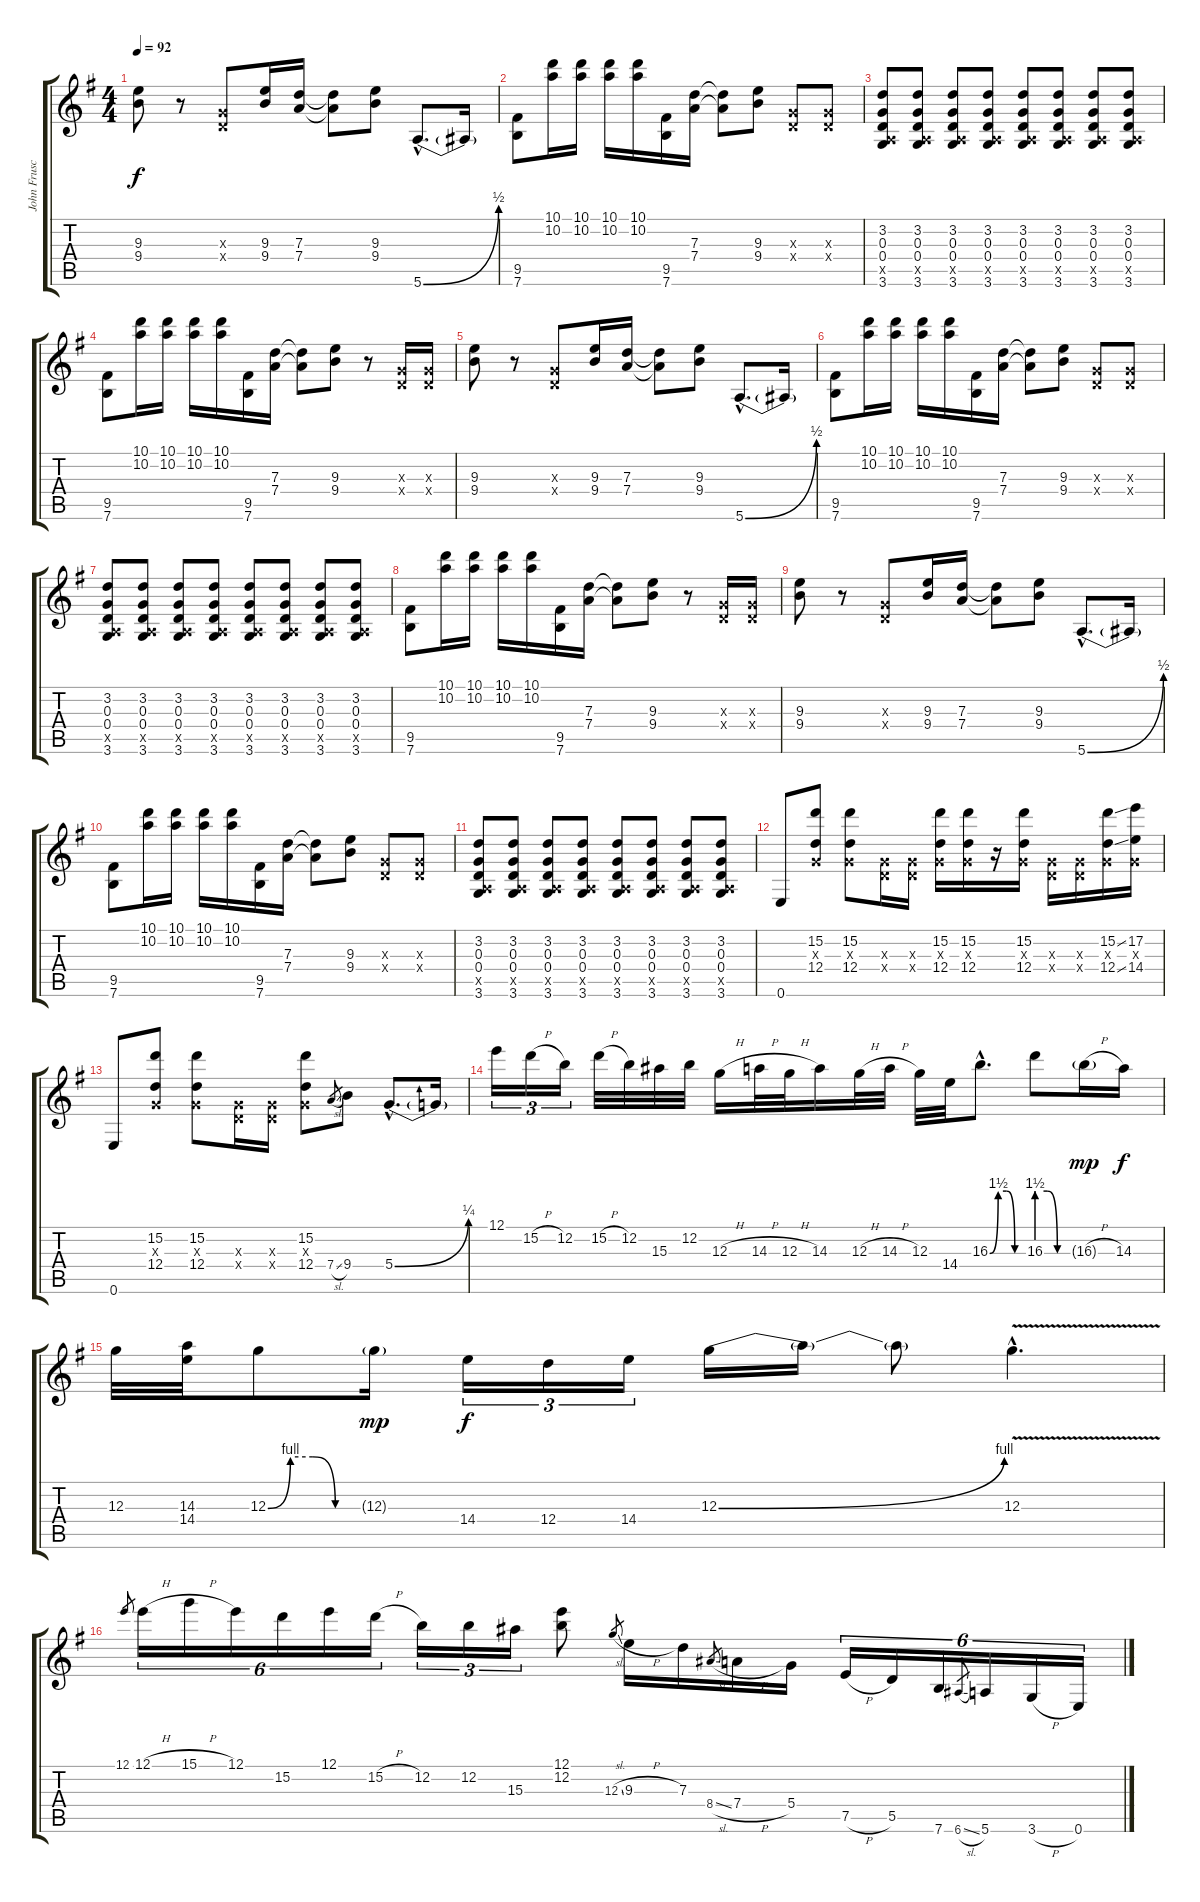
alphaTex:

\track ("John Frusciante (Gtr 1)" "John Frusc") {instrument distortionguitar}
\staff {score tabs}
\tuning (E4 B3 G3 D3 A2 E2) {hide}
\ts (4 4)
\tempo 92
\clef g2
\ks eminor
(9.3 9.4).8{dy f} r.8 (0.3{x} 0.4{x}).8 (9.3 9.4).16 (7.3 7.4).16 (7.3{t} 7.4{t}).8 (9.3 9.4).8 5.6{be (bend 0 0 60 2) hac}.8{d} 5.6{t}.16 |
(9.5 7.6).8 (10.1 10.2).16 (10.1 10.2).16 (10.1 10.2).16 (10.1 10.2).16 (9.5 7.6).16 (7.3 7.4).16 (7.3{t} 7.4{t}).8 (9.3 9.4).8 (0.3{x} 0.4{x}).8 (0.3{x} 0.4{x}).8 |
(3.2 0.3 0.4 0.5{x} 3.6).8 (3.2 0.3 0.4 0.5{x} 3.6).8 (3.2 0.3 0.4 0.5{x} 3.6).8 (3.2 0.3 0.4 0.5{x} 3.6).8 (3.2 0.3 0.4 0.5{x} 3.6).8 (3.2 0.3 0.4 0.5{x} 3.6).8 (3.2 0.3 0.4 0.5{x} 3.6).8 (3.2 0.3 0.4 0.5{x} 3.6).8 |
(9.5 7.6).8 (10.1 10.2).16 (10.1 10.2).16 (10.1 10.2).16 (10.1 10.2).16 (9.5 7.6).16 (7.3 7.4).16 (7.3{t} 7.4{t}).8 (9.3 9.4).8 r.8 (0.3{x} 0.4{x}).16 (0.3{x} 0.4{x}).16 |
(9.3 9.4).8 r.8 (0.3{x} 0.4{x}).8 (9.3 9.4).16 (7.3 7.4).16 (7.3{t} 7.4{t}).8 (9.3 9.4).8 5.6{be (bend 0 0 60 2) hac}.8{d} 5.6{t}.16 |
(9.5 7.6).8 (10.1 10.2).16 (10.1 10.2).16 (10.1 10.2).16 (10.1 10.2).16 (9.5 7.6).16 (7.3 7.4).16 (7.3{t} 7.4{t}).8 (9.3 9.4).8 (0.3{x} 0.4{x}).8 (0.3{x} 0.4{x}).8 |
(3.2 0.3 0.4 0.5{x} 3.6).8 (3.2 0.3 0.4 0.5{x} 3.6).8 (3.2 0.3 0.4 0.5{x} 3.6).8 (3.2 0.3 0.4 0.5{x} 3.6).8 (3.2 0.3 0.4 0.5{x} 3.6).8 (3.2 0.3 0.4 0.5{x} 3.6).8 (3.2 0.3 0.4 0.5{x} 3.6).8 (3.2 0.3 0.4 0.5{x} 3.6).8 |
(9.5 7.6).8 (10.1 10.2).16 (10.1 10.2).16 (10.1 10.2).16 (10.1 10.2).16 (9.5 7.6).16 (7.3 7.4).16 (7.3{t} 7.4{t}).8 (9.3 9.4).8 r.8 (0.3{x} 0.4{x}).16 (0.3{x} 0.4{x}).16 |
(9.3 9.4).8 r.8 (0.3{x} 0.4{x}).8 (9.3 9.4).16 (7.3 7.4).16 (7.3{t} 7.4{t}).8 (9.3 9.4).8 5.6{be (bend 0 0 60 2) hac}.8{d} 5.6{t}.16 |
(9.5 7.6).8 (10.1 10.2).16 (10.1 10.2).16 (10.1 10.2).16 (10.1 10.2).16 (9.5 7.6).16 (7.3 7.4).16 (7.3{t} 7.4{t}).8 (9.3 9.4).8 (0.3{x} 0.4{x}).8 (0.3{x} 0.4{x}).8 |
(3.2 0.3 0.4 0.5{x} 3.6).8 (3.2 0.3 0.4 0.5{x} 3.6).8 (3.2 0.3 0.4 0.5{x} 3.6).8 (3.2 0.3 0.4 0.5{x} 3.6).8 (3.2 0.3 0.4 0.5{x} 3.6).8 (3.2 0.3 0.4 0.5{x} 3.6).8 (3.2 0.3 0.4 0.5{x} 3.6).8 (3.2 0.3 0.4 0.5{x} 3.6).8 |
0.6.8 (15.2 0.3{x} 12.4).8 (15.2 0.3{x} 12.4).8 (0.3{x} 0.4{x}).16 (0.3{x} 0.4{x}).16 (15.2 0.3{x} 12.4).16 (15.2 0.3{x} 12.4).16 r.16 (15.2 0.3{x} 12.4).16 (0.3{x} 0.4{x}).16 (0.3{x} 0.4{x}).16 (15.2{ss} 0.3{x} 12.4{ss}).16 (17.2 0.3{x} 14.4).16 |
0.6.8 (15.2 0.3{x} 12.4).8 (15.2 0.3{x} 12.4).8 (0.3{x} 0.4{x}).16 (0.3{x} 0.4{x}).16 (15.2 0.3{x} 12.4).8 7.4{sl}.8{gr} 9.4.8 5.4{be (bend 0 0 60 1) hac}.8{d} 5.4{t}.16 |
12.1.16{tu (3 2)} 15.2{h}.16{tu (3 2)} 12.2.16{tu (3 2)} 15.2{h}.32 12.2.32 15.3.32 12.2.32 12.3{h}.16 14.3{h}.32 12.3{h}.32 14.3.16 12.3{h}.32 14.3{h}.32 12.3.32 14.4.32 16.3{be (custom 0 0 15 6 30 6 45 0 60 0) hac}.8{d} 16.3{be (custom 0 6 20 6 40 0 60 0)}.8 16.3{h g}.16{dy mp} 14.3.16{dy f} |
12.3.32 (14.3 14.4).32 12.3{be (custom 0 0 15 4 30 4 45 0 60 0)}.8 12.3{g}.16{dy mp} 14.4.16{tu (3 2) dy f} 12.4.16{tu (3 2)} 14.4.16{tu (3 2)} 12.3{be (bend 0 0 60 4)}.16 12.3{t}.16 12.3{t}.8 12.3{v hac}.4{d} |
12.1.8{gr} 12.1{h}.16{tu (6 4)} 15.1{h}.16{tu (6 4)} 12.1.16{tu (6 4)} 15.2.16{tu (6 4)} 12.1.16{tu (6 4)} 15.2{h}.16{tu (6 4)} 12.2.16{tu (3 2)} 12.2.16{tu (3 2)} 15.3.16{tu (3 2)} (12.1 12.2).8 12.3{sl}.8{gr} 9.3{h}.16 7.3.16 8.4{sl}.8{gr} 7.4{h}.16 5.4.16 7.5{h}.16{tu (6 4)} 5.5.16{tu (6 4)} 7.6.16{tu (6 4)} 6.6{sl}.8{gr} 5.6.16{tu (6 4)} 3.6{h}.16{tu (6 4)} 0.6.16{tu (6 4)}
